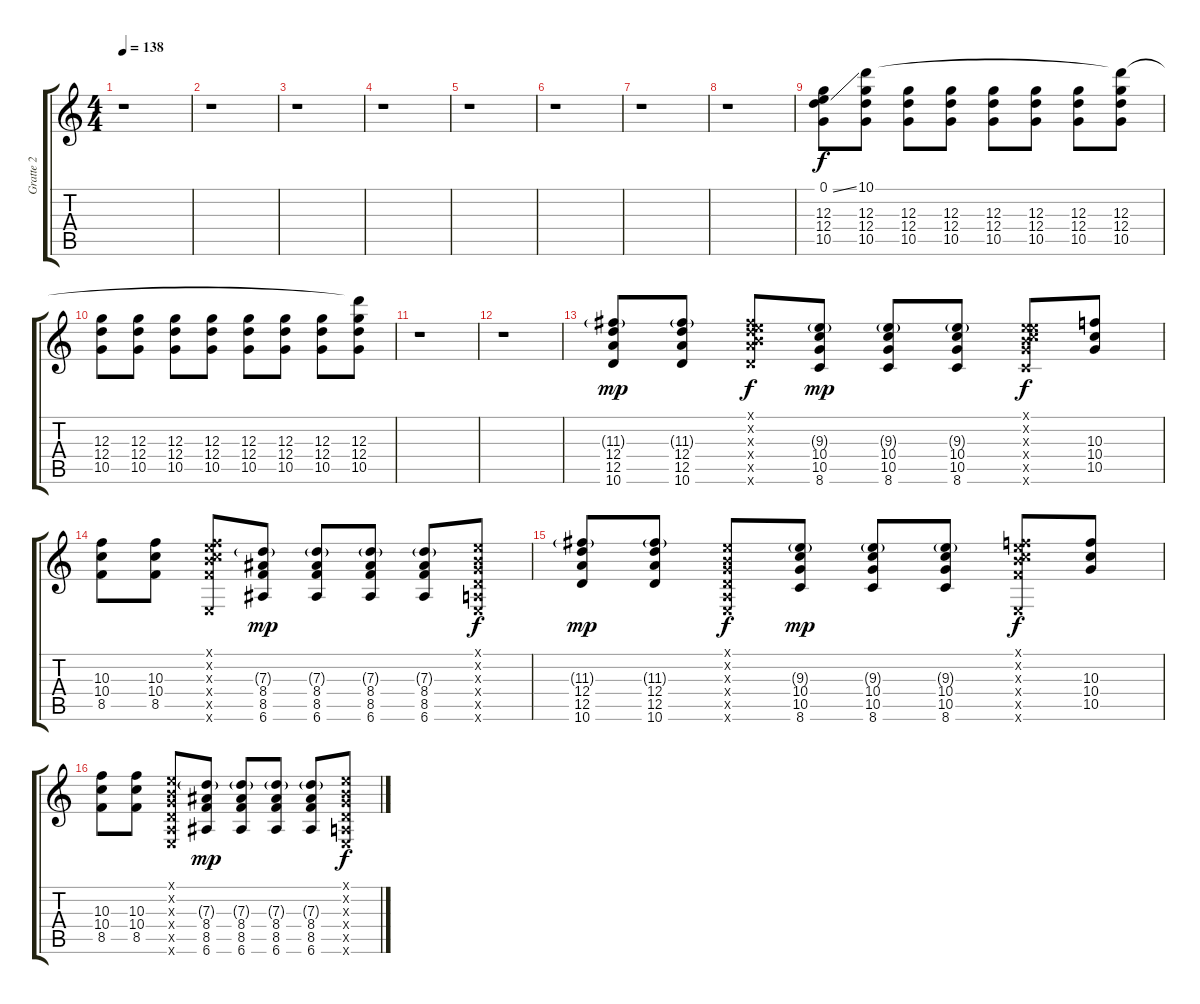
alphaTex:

\track ("Gratte 2" "Gratte 2") {instrument overdrivenguitar}
\staff {score tabs}
\tuning (E4 B3 G3 D3 A2 E2) {hide}
\ts (4 4)
\tempo 138
\clef g2
\ks c
r.1{dy f} |
r.1 |
r.1 |
r.1 |
r.1 |
r.1 |
r.1 |
r.1 |
(0.1{ss} 12.3 12.4 10.5).8 (10.1 12.3 12.4 10.5).8 (12.3 12.4 10.5).8 (12.3 12.4 10.5).8 (12.3 12.4 10.5).8 (12.3 12.4 10.5).8 (12.3 12.4 10.5).8 (10.1{t} 12.3 12.4 10.5).8 |
(12.3 12.4 10.5).8 (12.3 12.4 10.5).8 (12.3 12.4 10.5).8 (12.3 12.4 10.5).8 (12.3 12.4 10.5).8 (12.3 12.4 10.5).8 (12.3 12.4 10.5).8 (10.1{t} 12.3 12.4 10.5).8 |
r.1 |
r.1 |
(11.3{g} 12.4 12.5 10.6).8{dy mp volume 14} (11.3{g} 12.4 12.5 10.6).8 (0.1{x} 0.2{x} 11.3{x} 12.4{x} 12.5{x} 10.6{x}).8{dy f} (9.3{g} 10.4 10.5 8.6).8{dy mp} (9.3{g} 10.4 10.5 8.6).8 (9.3{g} 10.4 10.5 8.6).8 (0.1{x} 0.2{x} 9.3{x} 10.4{x} 10.5{x} 8.6{x}).8{dy f} (10.3 10.4 10.5).8 |
(10.3 10.4 8.5).8 (10.3 10.4 8.5).8 (0.1{x} 0.2{x} 10.3{x} 10.4{x} 8.5{x} 0.6{x}).8 (7.3{g} 8.4 8.5 6.6).8{dy mp} (7.3{g} 8.4 8.5 6.6).8 (7.3{g} 8.4 8.5 6.6).8 (7.3{g} 8.4 8.5 6.6).8 (0.1{x} 0.2{x} 0.3{x} 0.4{x} 0.5{x} 0.6{x}).8{dy f} |
(11.3{g} 12.4 12.5 10.6).8{dy mp} (11.3{g} 12.4 12.5 10.6).8 (0.1{x} 0.2{x} 0.3{x} 0.4{x} 0.5{x} 0.6{x}).8{dy f} (9.3{g} 10.4 10.5 8.6).8{dy mp} (9.3{g} 10.4 10.5 8.6).8 (9.3{g} 10.4 10.5 8.6).8 (0.1{x} 0.2{x} 10.3{x} 10.4{x} 8.5{x} 0.6{x}).8{dy f} (10.3 10.4 10.5).8 |
(10.3 10.4 8.5).8 (10.3 10.4 8.5).8 (0.1{x} 0.2{x} 0.3{x} 0.4{x} 0.5{x} 0.6{x}).8 (7.3{g} 8.4 8.5 6.6).8{dy mp} (7.3{g} 8.4 8.5 6.6).8 (7.3{g} 8.4 8.5 6.6).8 (7.3{g} 8.4 8.5 6.6).8 (0.1{x} 0.2{x} 0.3{x} 0.4{x} 0.5{x} 0.6{x}).8{dy f}
